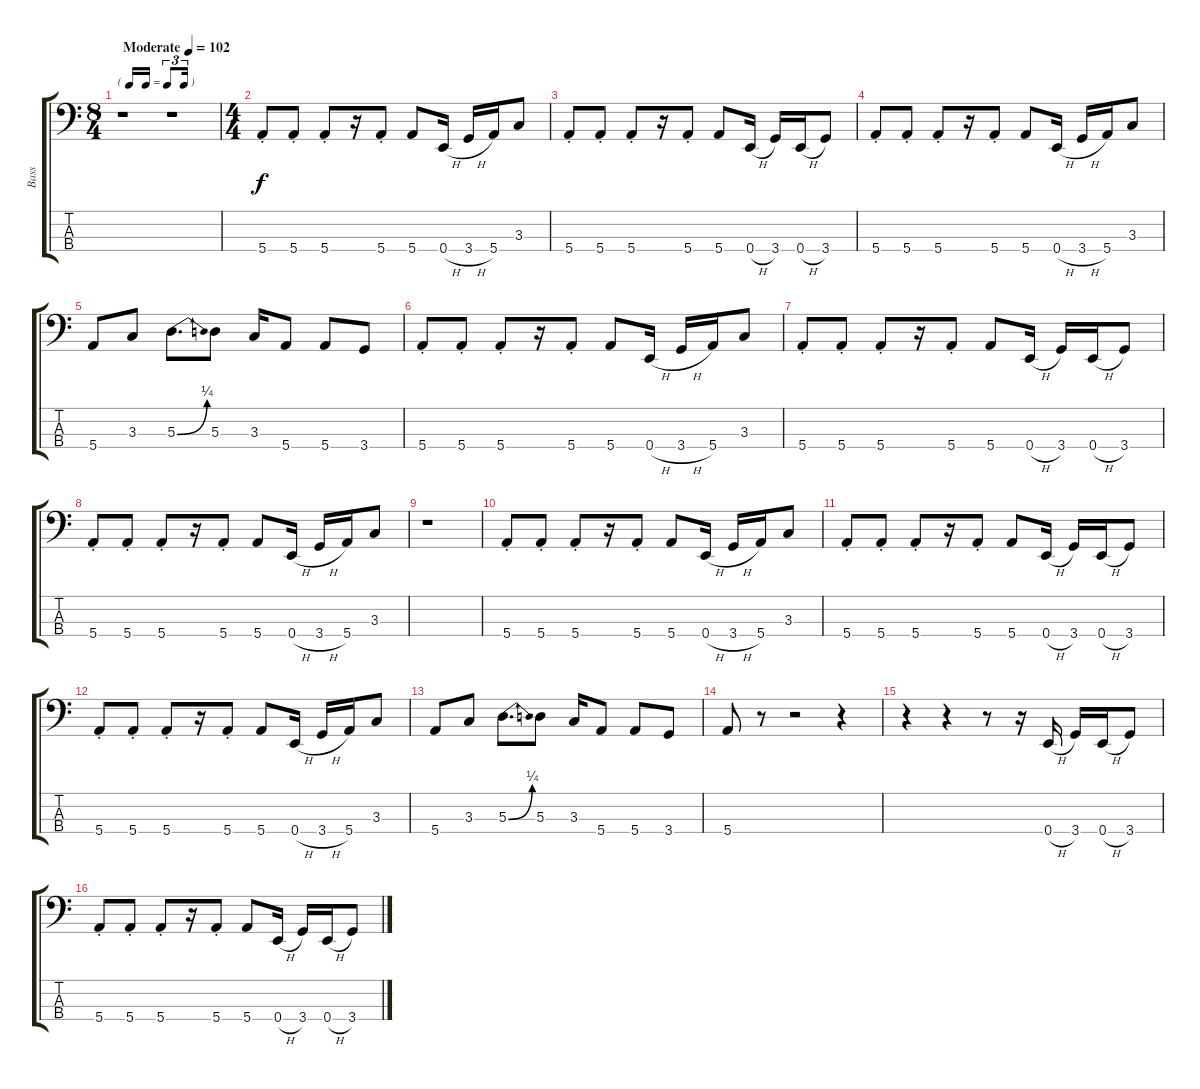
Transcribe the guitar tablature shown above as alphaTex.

\track ("Bass" "Bass") {instrument electricbassfinger}
\staff {score tabs}
\tuning (G2 D2 A1 E1) {hide}
\ts (8 4)
\tf triplet16th
\tempo (102 "Moderate")
\clef f4
\ks c
r.1{dy f instrument electricbassfinger} r.1 |
\ts (4 4)
5.4{st}.8 5.4{st}.8 5.4{st}.8 r.16 5.4{st}.8 5.4.8 0.4{h}.16 3.4{h}.16 5.4.16 3.3.8 |
5.4{st}.8 5.4{st}.8 5.4{st}.8 r.16 5.4{st}.8 5.4.8 0.4{h}.16 3.4.16 0.4{h}.16 3.4.8 |
5.4{st}.8 5.4{st}.8 5.4{st}.8 r.16 5.4{st}.8 5.4.8 0.4{h}.16 3.4{h}.16 5.4.16 3.3.8 |
5.4.8 3.3.8 5.3{be (bend 0 0 60 1)}.8{d} 5.3.8 3.3.16 5.4.8 5.4.8 3.4.8 |
5.4{st}.8 5.4{st}.8 5.4{st}.8 r.16 5.4{st}.8 5.4.8 0.4{h}.16 3.4{h}.16 5.4.16 3.3.8 |
5.4{st}.8 5.4{st}.8 5.4{st}.8 r.16 5.4{st}.8 5.4.8 0.4{h}.16 3.4.16 0.4{h}.16 3.4.8 |
5.4{st}.8 5.4{st}.8 5.4{st}.8 r.16 5.4{st}.8 5.4.8 0.4{h}.16 3.4{h}.16 5.4.16 3.3.8 |
r.1 |
5.4{st}.8 5.4{st}.8 5.4{st}.8 r.16 5.4{st}.8 5.4.8 0.4{h}.16 3.4{h}.16 5.4.16 3.3.8 |
5.4{st}.8 5.4{st}.8 5.4{st}.8 r.16 5.4{st}.8 5.4.8 0.4{h}.16 3.4.16 0.4{h}.16 3.4.8 |
5.4{st}.8 5.4{st}.8 5.4{st}.8 r.16 5.4{st}.8 5.4.8 0.4{h}.16 3.4{h}.16 5.4.16 3.3.8 |
5.4.8 3.3.8 5.3{be (bend 0 0 60 1)}.8{d} 5.3.8 3.3.16 5.4.8 5.4.8 3.4.8 |
5.4.8 r.8 r.2 r.4 |
r.4 r.4 r.8 r.16 0.4{h}.16 3.4.16 0.4{h}.16 3.4.8 |
5.4{st}.8 5.4{st}.8 5.4{st}.8 r.16 5.4{st}.8 5.4.8 0.4{h}.16 3.4.16 0.4{h}.16 3.4.8
